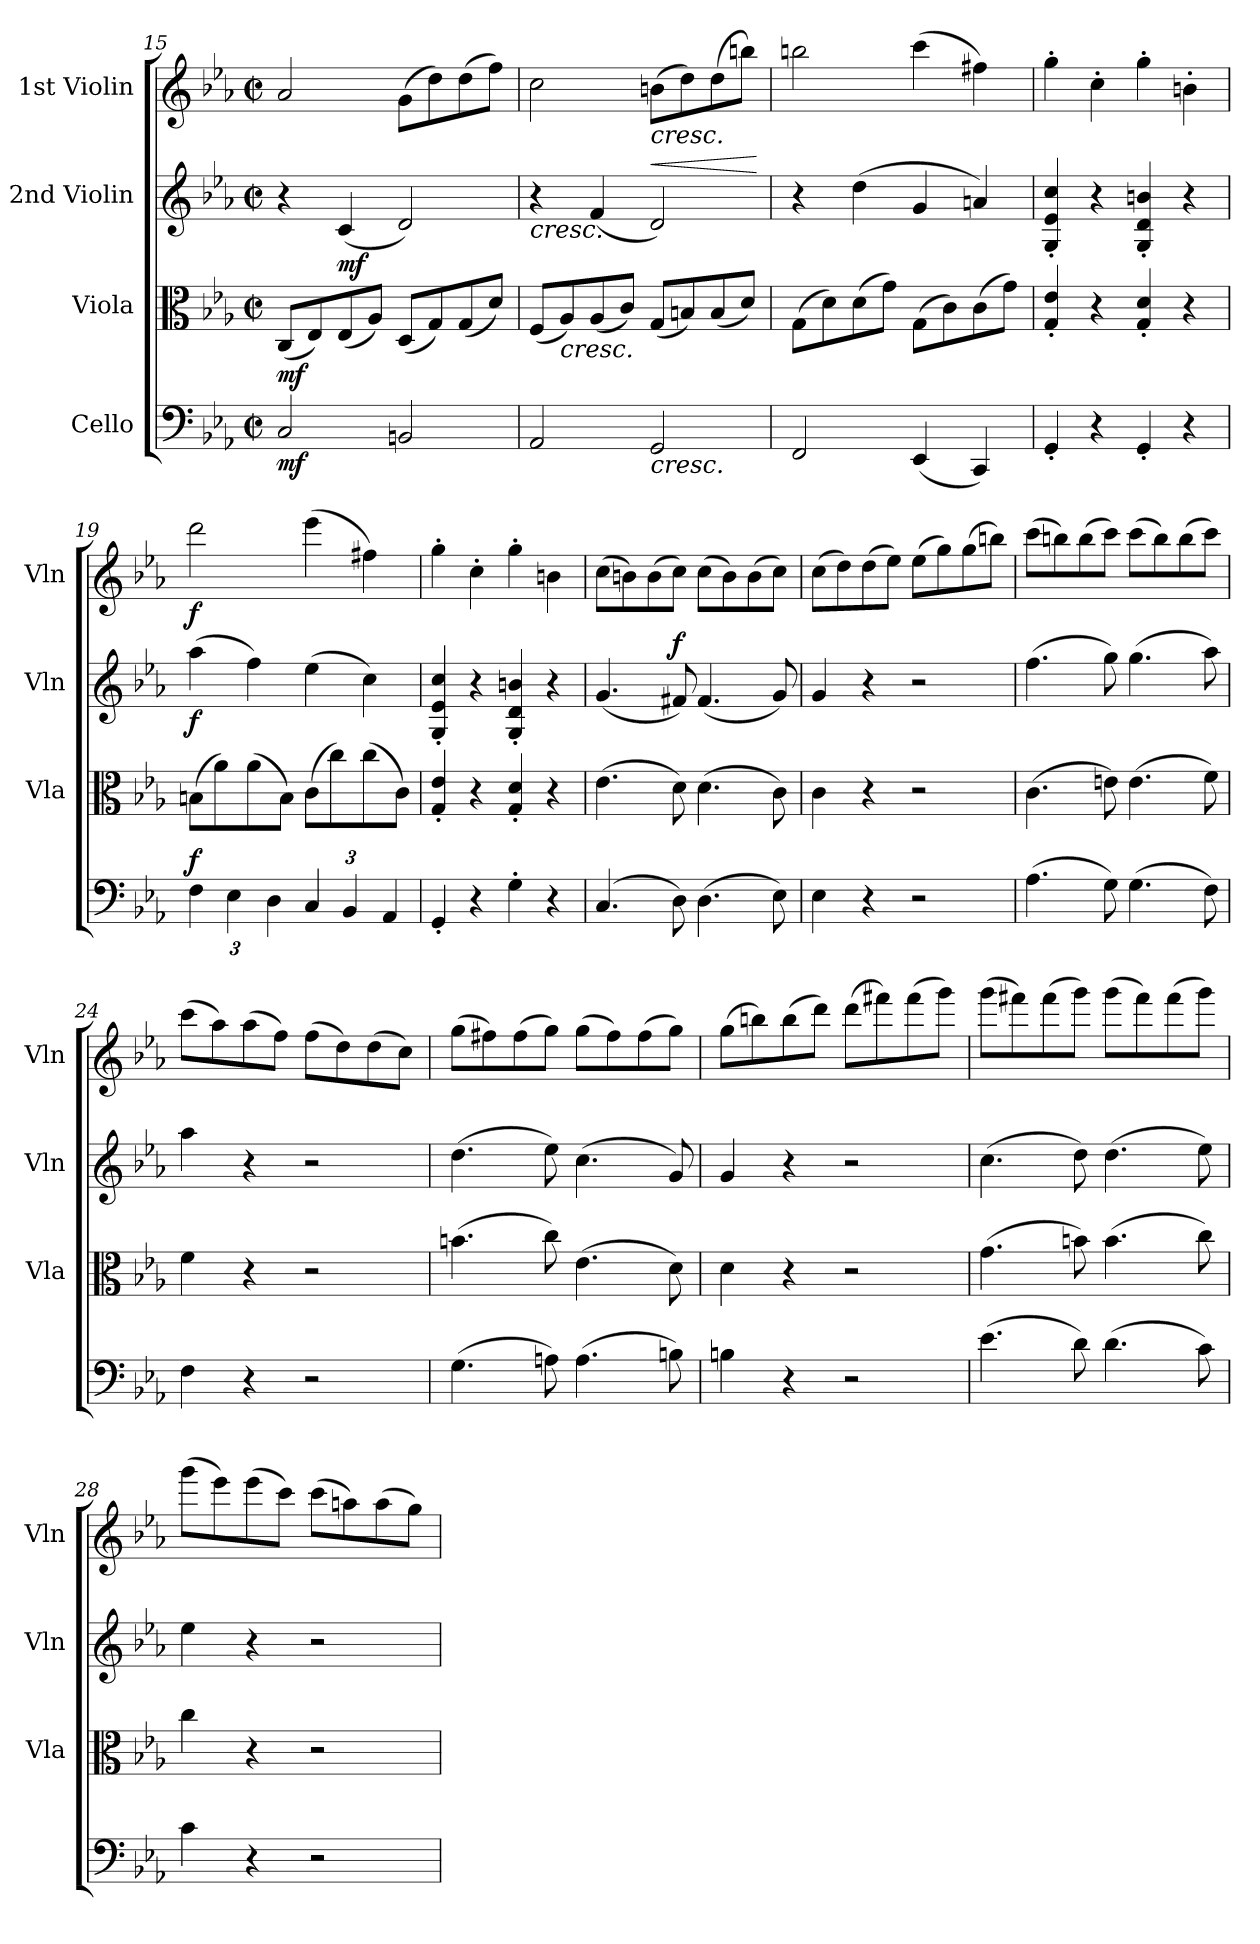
**kern	**dynam	**kern	**dynam	**kern	**dynam	**kern	**dynam
*part4	*part4	*part3	*part3	*part2	*part2	*part1	*part1
*staff4	*staff4	*staff3	*staff3	*staff2	*staff2	*staff1	*staff1
*I"Cello	*	*I"Viola	*	*I"2nd Violin	*	*I"1st Violin	*
*	*	*I'Vla	*	*I'Vln	*	*I'Vln	*
*clefF4	*	*clefC3	*	*clefG2	*	*clefG2	*
*k[b-e-a-]	*	*k[b-e-a-]	*	*k[b-e-a-]	*	*k[b-e-a-]	*
*c:	*	*c:	*	*c:	*	*c:	*
*M2/2	*	*M2/2	*	*M2/2	*	*M2/2	*
*met(c|)	*	*met(c|)	*	*met(c|)	*	*met(c|)	*
=15	=15	=15	=15	=15	=15	=15	=15
!	!LO:DY:b	!	!LO:DY:b	!	!	!	!
2C/	mf	(8C/L	mf	4r	.	2a-/	.
.	.	8E-/)	.	.	.	.	.
!	!	!	!	!	!LO:DY:b	!	!
.	.	(8E-/	.	(4c/	mf	.	.
.	.	8A-/J)	.	.	.	.	.
2BBn/	.	(8D/L	.	2d/)	.	(8g\L	.
.	.	8G/)	.	.	.	8dd\)	.
.	.	(8G/	.	.	.	(8dd\	.
.	.	8d/J)	.	.	.	8ff\J)	.
=16	=16	=16	=16	=16	=16	=16	=16
!	!	!	!	!LO:TX:b:i:t=cresc.	!	!	!
2AA-/	.	(8F/L	.	4r	.	2cc\	.
!	!	!LO:TX:b:i:t=cresc.	!	!	!	!	!
.	.	8A-/)	.	.	.	.	.
.	.	(8A-/	.	(4f/	.	.	.
.	.	8c/J)	.	.	.	.	.
!	!	!	!	!	!	!LO:TX:b:i:t=cresc.	!
!LO:TX:b:i:t=cresc.	!	!	!	!	!	!	!
!	!	!	!	!	!LO:HP:a	!	!
2GG/	.	(8G/L	.	2d/)	<	(8bn\L	.
.	.	8Bn/)	.	.	.	8dd\)	.
.	.	(8B/	.	.	.	(8dd\	.
.	.	8d/J)	.	.	.	8bbn\J)	.
.	.	.	.	.	[	.	.
=17	=17	=17	=17	=17	=17	=17	=17
2FF/	.	(8G\L	.	4r	.	2bbn\	.
.	.	8d\)	.	.	.	.	.
.	.	(8d\	.	(4dd\	.	.	.
.	.	8g\J)	.	.	.	.	.
(4EE-/	.	(8G\L	.	4g/	.	(4ccc\	.
.	.	8c\)	.	.	.	.	.
4CC/)	.	(8c\	.	4an/)	.	4ff#X\)	.
.	.	8g\J)	.	.	.	.	.
=18	=18	=18	=18	=18	=18	=18	=18
4GG'/	.	4G'/ 4e-'/	.	4G'/ 4e-'/ 4cc'/	.	4gg'\	.
4r	.	4r	.	4r	.	4cc'\	.
4GG'/	.	4G'/ 4d'/	.	4G'/ 4d'/ 4bn'/	.	4gg'\	.
4r	.	4r	.	4r	.	4bn'\	.
=19	=19	=19	=19	=19	=19	=19	=19
*Xbrackettup	*	*	*	*	*	*	*
!	!LO:DY:a	!	!	!	!LO:DY:b	!	!LO:DY:b
6F\	f	(8Bn\L	.	(4aa-\	f	2ddd\	f
.	.	8a-\)	.	.	.	.	.
6E-\	.	.	.	.	.	.	.
.	.	(8a-\	.	4ff\)	.	.	.
6D\	.	.	.	.	.	.	.
.	.	8B\J)	.	.	.	.	.
6C/	.	(8c\L	.	(4ee-\	.	(4eee-\	.
.	.	8cc\)	.	.	.	.	.
6BB-/	.	.	.	.	.	.	.
.	.	(8cc\	.	4cc\)	.	4ff#X\)	.
6AA-/	.	.	.	.	.	.	.
.	.	8c\J)	.	.	.	.	.
=20	=20	=20	=20	=20	=20	=20	=20
4GG'/	.	4G'/ 4e-'/	.	4G'/ 4e-'/ 4cc'/	.	4gg'\	.
4r	.	4r	.	4r	.	4cc'\	.
4G'\	.	4G'/ 4d'/	.	4G'/ 4d'/ 4bn'/	.	4gg'\	.
4r	.	4r	.	4r	.	4bn\	.
=21	=21	=21	=21	=21	=21	=21	=21
(4.C/	.	(4.e-\	.	(4.g/	.	(8cc\L	.
.	.	.	.	.	.	8bn\)	.
.	.	.	.	.	.	(8b\	.
!	!	!	!	!	!LO:DY:a	!	!
8D\)	.	8d\)	.	8f#X/)	f	8cc\J)	.
(4.D\	.	(4.d\	.	(4.f#/	.	(8cc\L	.
.	.	.	.	.	.	8b\)	.
.	.	.	.	.	.	(8b\	.
8E-\)	.	8c\)	.	8g/)	.	8cc\J)	.
=22	=22	=22	=22	=22	=22	=22	=22
4E-\	.	4c\	.	4g/	.	(8cc\L	.
.	.	.	.	.	.	8dd\)	.
4r	.	4r	.	4r	.	(8dd\	.
.	.	.	.	.	.	8ee-\J)	.
2r	.	2r	.	2r	.	(8ee-\L	.
.	.	.	.	.	.	8gg\)	.
.	.	.	.	.	.	(8gg\	.
.	.	.	.	.	.	8bbn\J)	.
=23	=23	=23	=23	=23	=23	=23	=23
(4.A-\	.	(4.c\	.	(4.ff\	.	(8ccc\L	.
.	.	.	.	.	.	8bbn\)	.
.	.	.	.	.	.	(8bb\	.
8G\)	.	8en\)	.	8gg\)	.	8ccc\J)	.
(4.G\	.	(4.e\	.	(4.gg\	.	(8ccc\L	.
.	.	.	.	.	.	8bb\)	.
.	.	.	.	.	.	(8bb\	.
8F\)	.	8f\)	.	8aa-\)	.	8ccc\J)	.
=24	=24	=24	=24	=24	=24	=24	=24
4F\	.	4f\	.	4aa-\	.	(8ccc\L	.
.	.	.	.	.	.	8aa-\)	.
4r	.	4r	.	4r	.	(8aa-\	.
.	.	.	.	.	.	8ff\J)	.
2r	.	2r	.	2r	.	(8ff\L	.
.	.	.	.	.	.	8dd\)	.
.	.	.	.	.	.	(8dd\	.
.	.	.	.	.	.	8cc\J)	.
=25	=25	=25	=25	=25	=25	=25	=25
(4.G\	.	(4.bn\	.	(4.dd\	.	(8gg\L	.
.	.	.	.	.	.	8ff#X\)	.
.	.	.	.	.	.	(8ff#\	.
8An\)	.	8cc\)	.	8ee-\)	.	8gg\J)	.
(4.A\	.	(4.e-\	.	(4.cc\	.	(8gg\L	.
.	.	.	.	.	.	8ff#\)	.
.	.	.	.	.	.	(8ff#\	.
8Bn\)	.	8d\)	.	8g/)	.	8gg\J)	.
=26	=26	=26	=26	=26	=26	=26	=26
4Bn\	.	4d\	.	4g/	.	(8gg\L	.
.	.	.	.	.	.	8bbn\)	.
4r	.	4r	.	4r	.	(8bb\	.
.	.	.	.	.	.	8ddd\J)	.
2r	.	2r	.	2r	.	(8ddd\L	.
.	.	.	.	.	.	8fff#X\)	.
.	.	.	.	.	.	(8fff#\	.
.	.	.	.	.	.	8ggg\J)	.
=27	=27	=27	=27	=27	=27	=27	=27
(4.e-\	.	(4.g\	.	(4.cc\	.	(8ggg\L	.
.	.	.	.	.	.	8fff#X\)	.
.	.	.	.	.	.	(8fff#\	.
8d\)	.	8bn\)	.	8dd\)	.	8ggg\J)	.
(4.d\	.	(4.b\	.	(4.dd\	.	(8ggg\L	.
.	.	.	.	.	.	8fff#\)	.
.	.	.	.	.	.	(8fff#\	.
8c\)	.	8cc\)	.	8ee-\)	.	8ggg\J)	.
=28	=28	=28	=28	=28	=28	=28	=28
4c\	.	4cc\	.	4ee-\	.	(8ggg\L	.
.	.	.	.	.	.	8eee-\)	.
4r	.	4r	.	4r	.	(8eee-\	.
.	.	.	.	.	.	8ccc\J)	.
2r	.	2r	.	2r	.	(8ccc\L	.
.	.	.	.	.	.	8aan\)	.
.	.	.	.	.	.	(8aa\	.
.	.	.	.	.	.	8gg\J)	.
=	=	=	=	=	=	=	=
*-	*-	*-	*-	*-	*-	*-	*-
